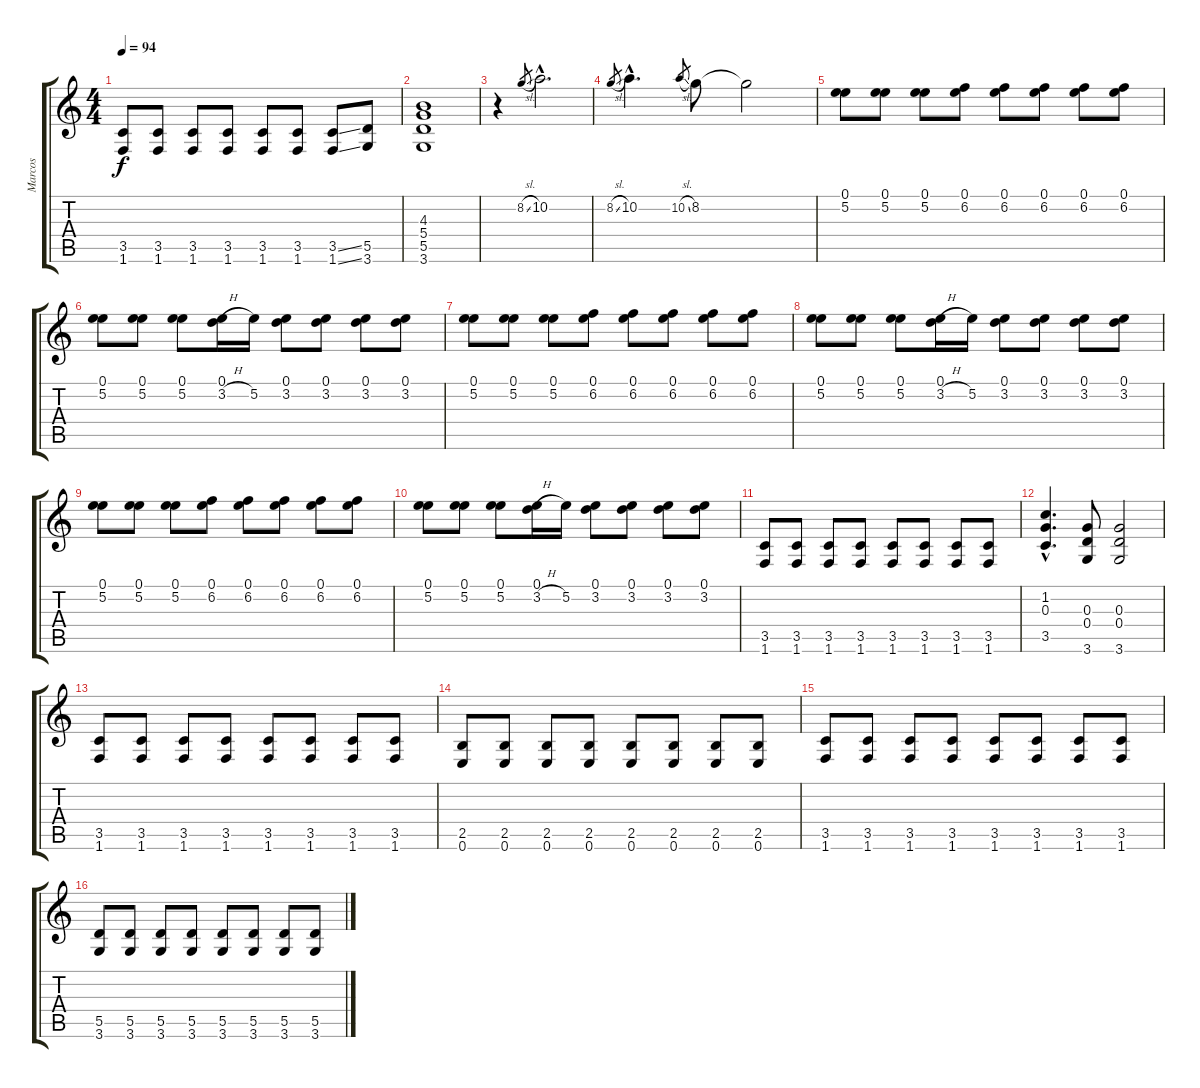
\track ("Marcos" "Marcos") {instrument overdrivenguitar}
\staff {score tabs}
\tuning (E4 B3 G3 D3 A2 E2) {hide}
\ts (4 4)
\tempo 94
\clef g2
\ks c
(3.5 1.6).8{dy f} (3.5 1.6).8 (3.5 1.6).8 (3.5 1.6).8 (3.5 1.6).8 (3.5 1.6).8 (3.5{ss} 1.6{ss}).8 (5.5 3.6).8 |
(4.3 5.4 5.5 3.6).1 |
r.4 8.2{sl}.8{gr} 10.2{hac}.2{d} |
8.2{sl}.8{gr} 10.2{hac}.4{d} 10.2{sl}.8{gr} 8.2.8 8.2{t}.2 |
(0.1 5.2).8 (0.1 5.2).8 (0.1 5.2).8 (0.1 6.2).8 (0.1 6.2).8 (0.1 6.2).8 (0.1 6.2).8 (0.1 6.2).8 |
(0.1 5.2).8 (0.1 5.2).8 (0.1 5.2).8 (0.1 3.2{h}).16 5.2.16 (0.1 3.2).8 (0.1 3.2).8 (0.1 3.2).8 (0.1 3.2).8 |
(0.1 5.2).8 (0.1 5.2).8 (0.1 5.2).8 (0.1 6.2).8 (0.1 6.2).8 (0.1 6.2).8 (0.1 6.2).8 (0.1 6.2).8 |
(0.1 5.2).8 (0.1 5.2).8 (0.1 5.2).8 (0.1 3.2{h}).16 5.2.16 (0.1 3.2).8 (0.1 3.2).8 (0.1 3.2).8 (0.1 3.2).8 |
(0.1 5.2).8 (0.1 5.2).8 (0.1 5.2).8 (0.1 6.2).8 (0.1 6.2).8 (0.1 6.2).8 (0.1 6.2).8 (0.1 6.2).8 |
(0.1 5.2).8 (0.1 5.2).8 (0.1 5.2).8 (0.1 3.2{h}).16 5.2.16 (0.1 3.2).8 (0.1 3.2).8 (0.1 3.2).8 (0.1 3.2).8 |
(3.5 1.6).8 (3.5 1.6).8 (3.5 1.6).8 (3.5 1.6).8 (3.5 1.6).8 (3.5 1.6).8 (3.5 1.6).8 (3.5 1.6).8 |
(1.2{hac} 0.3{hac} 3.5{hac}).4{d} (0.3 0.4 3.6).8 (0.3 0.4 3.6).2 |
(3.5 1.6).8 (3.5 1.6).8 (3.5 1.6).8 (3.5 1.6).8 (3.5 1.6).8 (3.5 1.6).8 (3.5 1.6).8 (3.5 1.6).8 |
(2.5 0.6).8 (2.5 0.6).8 (2.5 0.6).8 (2.5 0.6).8 (2.5 0.6).8 (2.5 0.6).8 (2.5 0.6).8 (2.5 0.6).8 |
(3.5 1.6).8 (3.5 1.6).8 (3.5 1.6).8 (3.5 1.6).8 (3.5 1.6).8 (3.5 1.6).8 (3.5 1.6).8 (3.5 1.6).8 |
(5.5 3.6).8 (5.5 3.6).8 (5.5 3.6).8 (5.5 3.6).8 (5.5 3.6).8 (5.5 3.6).8 (5.5 3.6).8 (5.5 3.6).8
